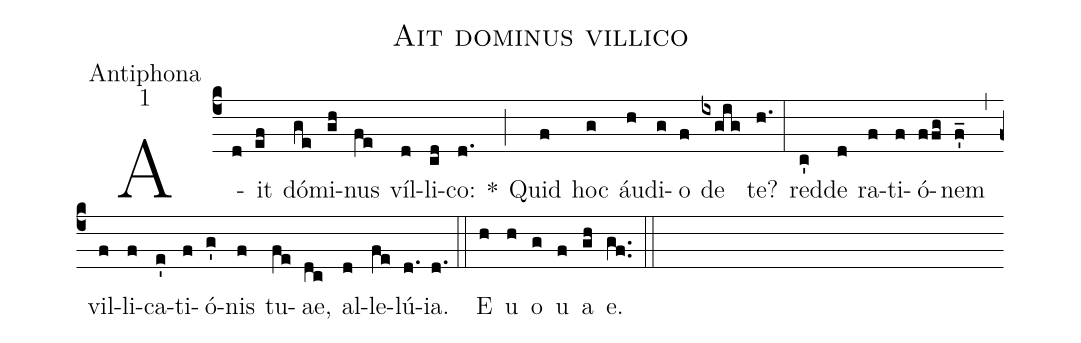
name:Ait dominus villico;
office-part:Antiphona;
mode:1;
%%
(c4) A(d)it(ef) dó(ge)mi(gh)nus(fe) víl(d)li(cd)co:(d.) *(;) Quid(f) hoc(g) áu(h)di(g)o(f) de(ixgig) te?(h.) (:) red(c')de(d) ra(f)ti(f)ó(ffg)nem(f'_) (,) vil(f)li(f)ca(e')ti(f)ó(g')nis(f) tu(fe)ae,(dc) al(d)le(fe)lú(d.)ia.(d.) (::) <eu>E(h) u(h) o(g) u(f) a(gh) e.</eu>(gf..) (::)
